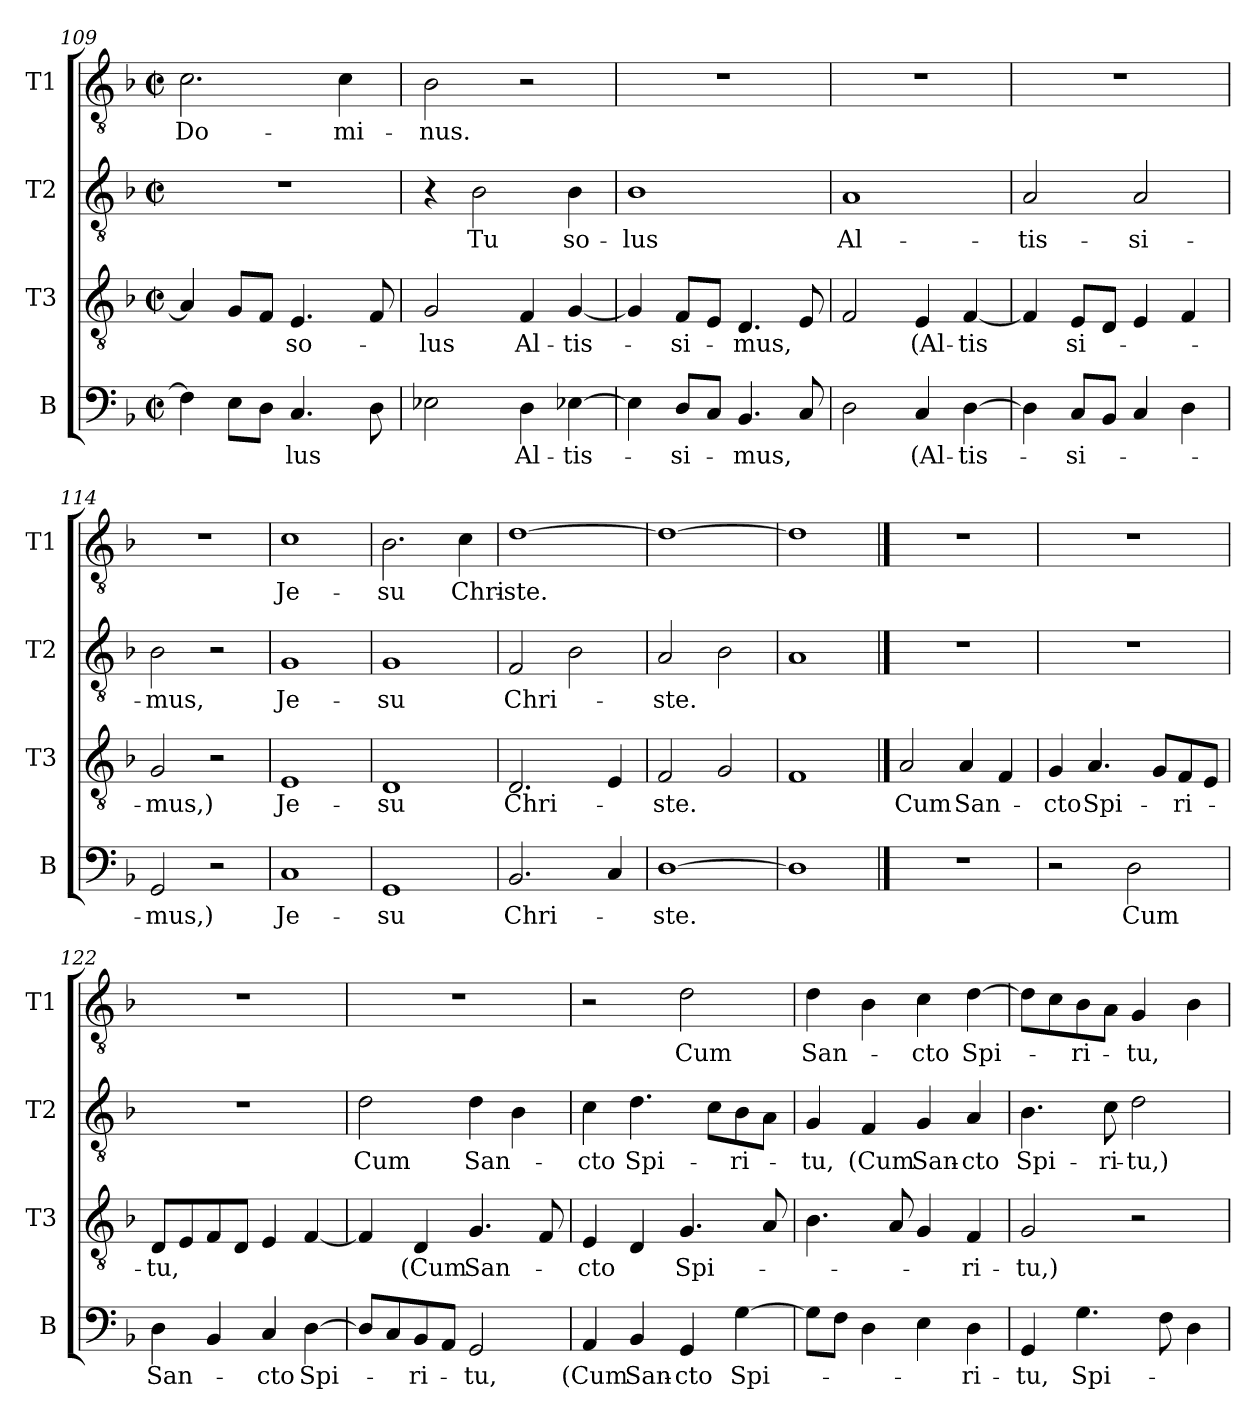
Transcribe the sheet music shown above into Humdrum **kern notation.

**kern	**text	**kern	**text	**kern	**text	**kern	**text
*part4	*part4	*part3	*part3	*part2	*part2	*part1	*part1
*staff4	*staff4	*staff3	*staff3	*staff2	*staff2	*staff1	*staff1
*I"B	*	*I"T3	*	*I"T2	*	*I"T1	*
*I'B	*	*I'T3	*	*I'T2	*	*I'T1	*
!!LO:LB:g=z
*clefF4	*	*clefGv2	*	*clefGv2	*	*clefGv2	*
*k[b-]	*	*k[b-]	*	*k[b-]	*	*k[b-]	*
*M2/2	*	*M2/2	*	*M2/2	*	*M2/2	*
*met(c|)	*	*met(c|)	*	*met(c|)	*	*met(c|)	*
=109	=109	=109	=109	=109	=109	=109	=109
!	!	!	!	!	!	!	!LO:LY:b
4F\]	.	4A/]	.	1r	.	2.c\	Do-
8E\L	.	8G/L	.	.	.	.	.
8D\J	.	8F/J	.	.	.	.	.
!	!LO:LY:b	!	!LO:LY:b	!	!	!	!
4.C/	-lus	4.E/	so-	.	.	.	.
!	!	!	!	!	!	!	!LO:LY:b
.	.	.	.	.	.	4c\	-mi-
8D\	.	8F/	.	.	.	.	.
=110	=110	=110	=110	=110	=110	=110	=110
!	!	!	!LO:LY:b	!	!	!	!LO:LY:b
2E-X\	.	2G/	-lus	4r	.	2B-\	-nus.
!	!	!	!	!	!LO:LY:b	!	!
.	.	.	.	2B-\	Tu	.	.
!	!LO:LY:b	!	!LO:LY:b	!	!	!	!
4D\	Al-	4F/	Al-	.	.	2r	.
!	!LO:LY:b	!	!LO:LY:b	!	!LO:LY:b	!	!
[4E-X\	-tis-	[4G/	-tis-	4B-\	so-	.	.
=111	=111	=111	=111	=111	=111	=111	=111
!	!	!	!	!	!LO:LY:b	!	!
4E-\]	.	4G/]	.	1B-	-lus	1r	.
!	!LO:LY:b	!	!LO:LY:b	!	!	!	!
8D/L	-si-	8F/L	-si-	.	.	.	.
8C/J	.	8E/J	.	.	.	.	.
!	!LO:LY:b	!	!LO:LY:b	!	!	!	!
4.BB-/	-mus,	4.D/	-mus,	.	.	.	.
8C/	.	8E/	.	.	.	.	.
=112	=112	=112	=112	=112	=112	=112	=112
!	!	!	!	!	!LO:LY:b	!	!
2D\	.	2F/	.	1A	Al-	1r	.
!	!LO:LY:b	!	!LO:LY:b	!	!	!	!
4C/	(Al-	4E/	(Al-	.	.	.	.
!	!LO:LY:b	!	!LO:LY:b	!	!	!	!
[4D\	-tis-	[4F/	-tis	.	.	.	.
=113	=113	=113	=113	=113	=113	=113	=113
!	!	!	!	!	!LO:LY:b	!	!
4D\]	.	4F/]	.	2A/	-tis-	1r	.
!	!LO:LY:b	!	!LO:LY:b	!	!	!	!
8C/L	-si-	8E/L	si-	.	.	.	.
8BB-/J	.	8D/J	.	.	.	.	.
!	!	!	!	!	!LO:LY:b	!	!
4C/	.	4E/	.	2A/	-si-	.	.
4D\	.	4F/	.	.	.	.	.
=114	=114	=114	=114	=114	=114	=114	=114
!	!LO:LY:b	!	!LO:LY:b	!	!LO:LY:b	!	!
2GG/	-mus,)	2G/	-mus,)	2B-\	-mus,	1r	.
2r	.	2r	.	2r	.	.	.
=115	=115	=115	=115	=115	=115	=115	=115
!	!LO:LY:b	!	!LO:LY:b	!	!LO:LY:b	!	!LO:LY:b
1C	Je-	1E	Je-	1G	Je-	1c	Je-
!!LO:LB:g=z
=116	=116	=116	=116	=116	=116	=116	=116
!	!LO:LY:b	!	!LO:LY:b	!	!LO:LY:b	!	!LO:LY:b
1GG	-su	1D	-su	1G	-su	2.B-\	-su
!	!	!	!	!	!	!	!LO:LY:b
.	.	.	.	.	.	4c\	Chri-
=117	=117	=117	=117	=117	=117	=117	=117
*	*	*	*	*	*	*MM100	*
!	!LO:LY:b	!	!LO:LY:b	!	!LO:LY:b	!	!LO:LY:b
2.BB-/	Chri-	2.D/	Chri-	2F/	Chri-	[1d	-ste.
.	.	.	.	2B-\	.	.	.
4C/	.	4E/	.	.	.	.	.
=118	=118	=118	=118	=118	=118	=118	=118
!	!LO:LY:b	!	!LO:LY:b	!	!LO:LY:b	!	!
[1D	-ste.	2F/	-ste.	2A/	-ste.	1d_	.
.	.	2G/	.	2B-\	.	.	.
=119	=119	=119	=119	=119	=119	=119	=119
1D]	.	1F	.	1A	.	1d]	.
==120	==120	==120	==120	==120	==120	==120	==120
*	*	*	*	*	*	*MM110	*
!	!	!	!LO:LY:b	!	!	!	!
1r	.	2A/	Cum	1r	.	1r	.
!	!	!	!LO:LY:b	!	!	!	!
.	.	4A/	San-	.	.	.	.
.	.	4F/	.	.	.	.	.
=121	=121	=121	=121	=121	=121	=121	=121
!	!	!	!LO:LY:b	!	!	!	!
2r	.	4G/	-cto	1r	.	1r	.
!	!	!	!LO:LY:b	!	!	!	!
.	.	4.A/	Spi-	.	.	.	.
!	!LO:LY:b	!	!	!	!	!	!
2D\	Cum	.	.	.	.	.	.
.	.	8G/L	.	.	.	.	.
!	!	!	!LO:LY:b	!	!	!	!
.	.	8F/	-ri-	.	.	.	.
.	.	8E/J	.	.	.	.	.
=122	=122	=122	=122	=122	=122	=122	=122
!	!LO:LY:b	!	!LO:LY:b	!	!	!	!
4D\	San-	8D/L	-tu,	1r	.	1r	.
.	.	8E/	.	.	.	.	.
4BB-/	.	8F/	.	.	.	.	.
.	.	8D/J	.	.	.	.	.
!	!LO:LY:b	!	!	!	!	!	!
4C/	-cto	4E/	.	.	.	.	.
!	!LO:LY:b	!	!	!	!	!	!
[4D\	Spi-	[4F/	.	.	.	.	.
!!LO:PB:g=z
=123	=123	=123	=123	=123	=123	=123	=123
!	!	!	!	!	!LO:LY:b	!	!
8D/L]	.	4F/]	.	2d\	Cum	1r	.
8C/	.	.	.	.	.	.	.
!	!LO:LY:b	!	!LO:LY:b	!	!	!	!
8BB-/	-ri-	4D/	(Cum	.	.	.	.
8AA/J	.	.	.	.	.	.	.
!	!LO:LY:b	!	!LO:LY:b	!	!LO:LY:b	!	!
2GG/	-tu,	4.G/	San-	4d\	San-	.	.
.	.	.	.	4B-\	.	.	.
.	.	8F/	.	.	.	.	.
=124	=124	=124	=124	=124	=124	=124	=124
!	!LO:LY:b	!	!LO:LY:b	!	!LO:LY:b	!	!
4AA/	(Cum	4E/	-cto	4c\	-cto	2r	.
!	!LO:LY:b	!	!	!	!LO:LY:b	!	!
4BB-/	San-	4D/	.	4.d\	Spi-	.	.
!	!LO:LY:b	!	!LO:LY:b	!	!	!	!LO:LY:b
4GG/	-cto	4.G/	Spi-	.	.	2d\	Cum
.	.	.	.	8c\L	.	.	.
!	!LO:LY:b	!	!	!	!LO:LY:b	!	!
[4G\	Spi-	.	.	8B-\	-ri-	.	.
.	.	8A/	.	8A\J	.	.	.
=125	=125	=125	=125	=125	=125	=125	=125
!	!	!	!	!	!LO:LY:b	!	!LO:LY:b
8G\L]	.	4.B-\	.	4G/	-tu,	4d\	San-
8F\J	.	.	.	.	.	.	.
!	!	!	!	!	!LO:LY:b	!	!
4D\	.	.	.	4F/	(Cum	4B-\	.
.	.	8A/	.	.	.	.	.
!	!	!	!	!	!LO:LY:b	!	!LO:LY:b
4E\	.	4G/	.	4G/	San-	4c\	-cto
!	!LO:LY:b	!	!LO:LY:b	!	!LO:LY:b	!	!LO:LY:b
4D\	-ri-	4F/	-ri-	4A/	-cto	[4d\	Spi-
=126	=126	=126	=126	=126	=126	=126	=126
!	!LO:LY:b	!	!LO:LY:b	!	!LO:LY:b	!	!
4GG/	-tu,	2G/	-tu,)	4.B-\	Spi-	8d\L]	.
.	.	.	.	.	.	8c\	.
!	!LO:LY:b	!	!	!	!	!	!LO:LY:b
4.G\	Spi-	.	.	.	.	8B-\	-ri-
!	!	!	!	!	!LO:LY:b	!	!
.	.	.	.	8c\	-ri-	8A\J	.
!	!	!	!	!	!LO:LY:b	!	!LO:LY:b
.	.	2r	.	2d\	-tu,)	4G/	-tu,
8F\	.	.	.	.	.	.	.
4D\	.	.	.	.	.	4B-\	.
=	=	=	=	=	=	=	=
*-	*-	*-	*-	*-	*-	*-	*-
